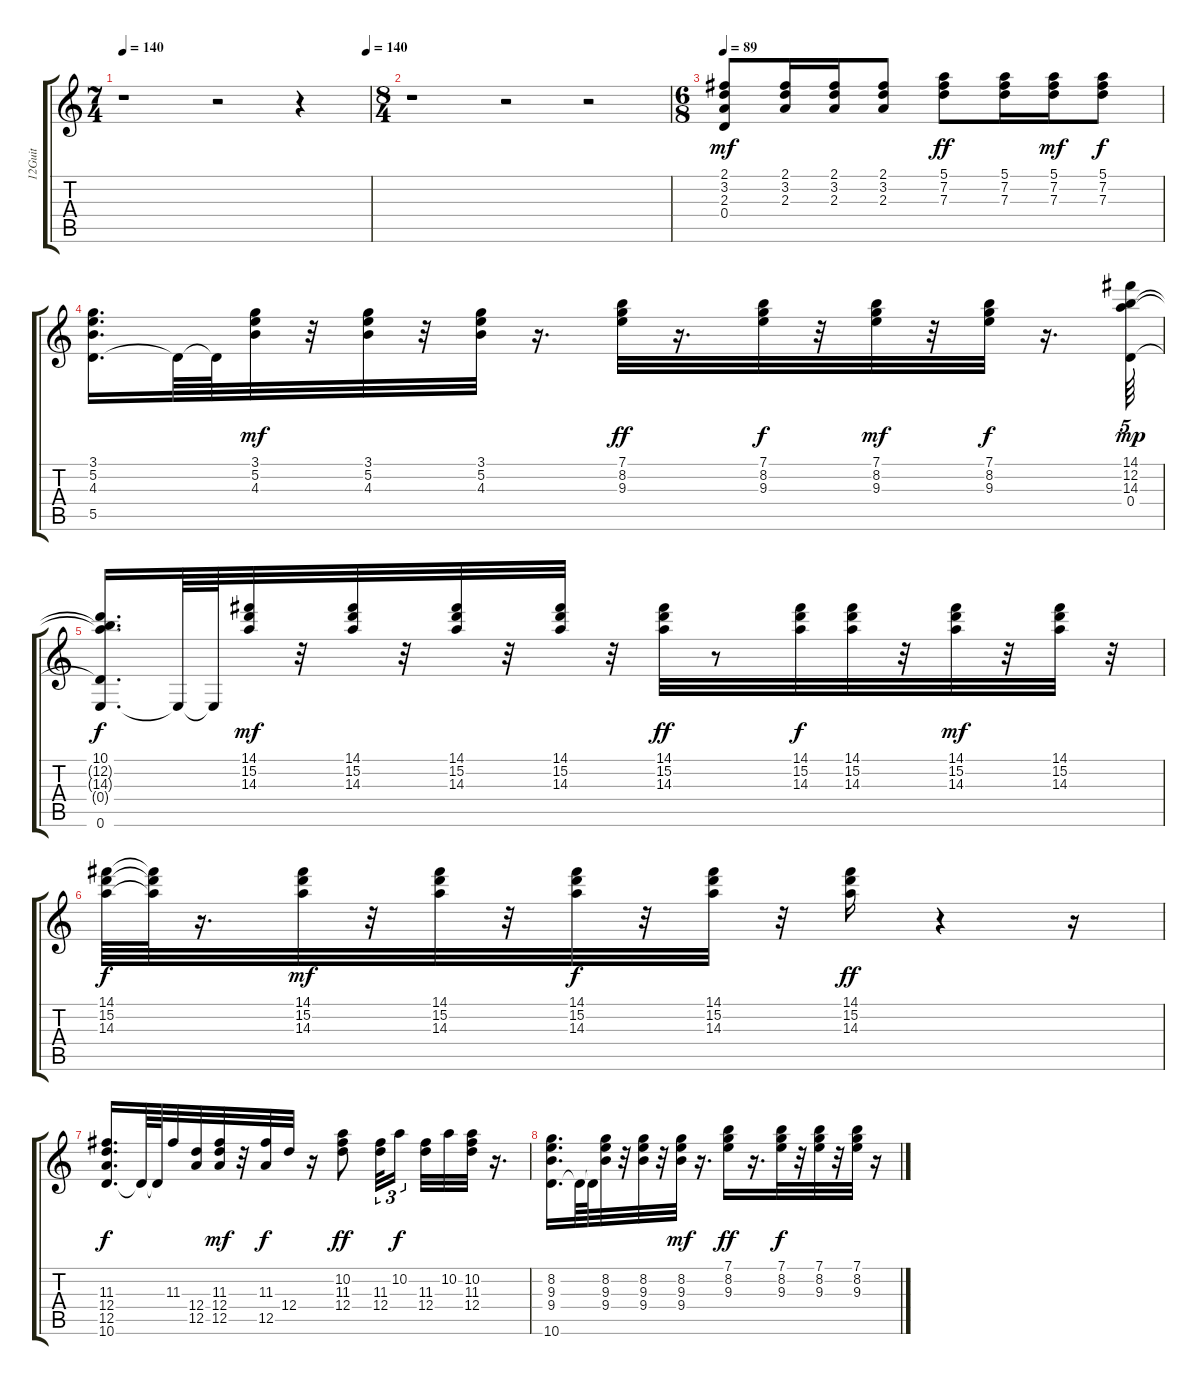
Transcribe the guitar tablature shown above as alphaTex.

\track ("12Guit" "12Guit") {instrument acousticguitarsteel}
\staff {score tabs}
\tuning (E4 B3 G3 D3 A2 E2) {hide}
\ts (7 4)
\tempo 140
\tempo (140 0.9880952380952381)
\clef g2
\ks c
r.1{dy mf} r.2 r.4 |
\ts (8 4)
r.1 r.2 r.2 |
\ts (6 8)
\tempo 89
(2.1 3.2 2.3 0.4).8{instrument acousticguitarsteel} (2.1 3.2 2.3).16 (2.1 3.2 2.3).16 (2.1 3.2 2.3).8 (5.1 7.2 7.3).8{dy ff} (5.1 7.2 7.3).16 (5.1 7.2 7.3).16{dy mf} (5.1 7.2 7.3).8{dy f} |
(3.1 5.2 4.3 5.5).16{d} 5.5{t}.64 5.5{t}.64 (3.1 5.2 4.3).32{dy mf} r.32 (3.1 5.2 4.3).32 r.32 (3.1 5.2 4.3).32 r.16{d} (7.1 8.2 9.3).32{dy ff} r.16{d} (7.1 8.2 9.3).32{dy f} r.32 (7.1 8.2 9.3).32{dy mf} r.32 (7.1 8.2 9.3).32{dy f} r.16{d} (14.1 12.2 14.3 0.4).64{tu (5 4) dy mp} |
(10.1 12.2{t} 14.3{t} 0.4{t} 0.6).16{d dy f} 0.6{t}.64 0.6{t}.64 (14.1 15.2 14.3).32{dy mf} r.32 (14.1 15.2 14.3).32 r.32 (14.1 15.2 14.3).32 r.32 (14.1 15.2 14.3).32 r.32 (14.1 15.2 14.3).32{dy ff} r.8 (14.1 15.2 14.3).32{dy f} (14.1 15.2 14.3).32 r.32 (14.1 15.2 14.3).32{dy mf} r.32 (14.1 15.2 14.3).32 r.32 |
(14.1 15.2 14.3).64{dy f} (14.1{t} 15.2{t} 14.3{t}).64 r.16{d} (14.1 15.2 14.3).32{dy mf} r.32 (14.1 15.2 14.3).32 r.32 (14.1 15.2 14.3).32{dy f} r.32 (14.1 15.2 14.3).32 r.32 (14.1 15.2 14.3).16{dy ff} r.4 r.16 |
(11.3 12.4 12.5 10.6).16{d dy f} 10.6{t}.64 10.6{t}.64 11.3.32 (12.4 12.5).32 (11.3 12.4 12.5).32{dy mf} r.32 (11.3 12.5).32{dy f} 12.4.32 r.16 (10.2 11.3 12.4).8{dy ff} (11.3 12.4).32{tu (3 2)} 10.2.16{tu (3 2) dy f beam splitsecondary} (11.3 12.4).32 10.2.32 (10.2 11.3 12.4).32 r.16{d} |
(8.2 9.3 9.4 10.6).16{d} 10.6{t}.64 10.6{t}.64 (8.2 9.3 9.4).32 r.32 (8.2 9.3 9.4).32 r.32 (8.2 9.3 9.4).32{dy mf} r.16{d} (7.1 8.2 9.3).16{dy ff} r.16{d} (7.1 8.2 9.3).32{dy f} r.32 (7.1 8.2 9.3).32 r.32 (7.1 8.2 9.3).32 r.16
